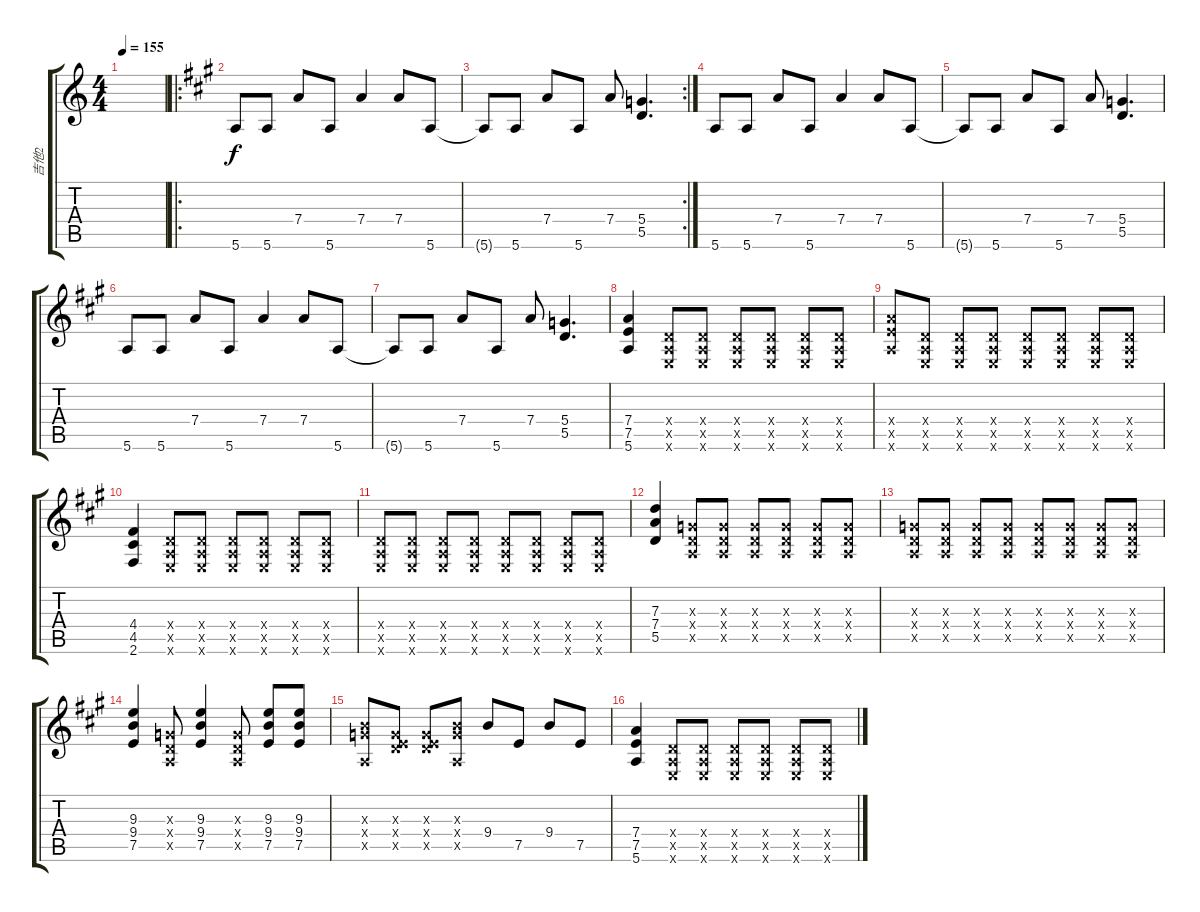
\track ("吉他2" "吉他2") {instrument distortionguitar}
\staff {score tabs}
\tuning (E4 B3 G3 D3 A2 E2) {hide}
\ts (4 4)
\tempo 155
\clef g2
\ks c
|
\ro
\ks a
5.6.8 5.6.8 7.4.8 5.6.8 7.4.4 7.4.8 5.6.8 |
\rc 2
5.6{t}.8 5.6.8 7.4.8 5.6.8 7.4.8 (5.4 5.5).4{d} |
5.6.8 5.6.8 7.4.8 5.6.8 7.4.4 7.4.8 5.6.8 |
5.6{t}.8 5.6.8 7.4.8 5.6.8 7.4.8 (5.4 5.5).4{d} |
5.6.8 5.6.8 7.4.8 5.6.8 7.4.4 7.4.8 5.6.8 |
5.6{t}.8 5.6.8 7.4.8 5.6.8 7.4.8 (5.4 5.5).4{d} |
(7.4 7.5 5.6).4 (0.4{x} 0.5{x} 0.6{x}).8 (0.4{x} 0.5{x} 0.6{x}).8 (0.4{x} 0.5{x} 0.6{x}).8 (0.4{x} 0.5{x} 0.6{x}).8 (0.4{x} 0.5{x} 0.6{x}).8 (0.4{x} 0.5{x} 0.6{x}).8 |
(7.4{x} 7.5{x} 5.6{x}).8 (0.4{x} 0.5{x} 0.6{x}).8 (0.4{x} 0.5{x} 0.6{x}).8 (0.4{x} 0.5{x} 0.6{x}).8 (0.4{x} 0.5{x} 0.6{x}).8 (0.4{x} 0.5{x} 0.6{x}).8 (0.4{x} 0.5{x} 0.6{x}).8 (0.4{x} 0.5{x} 0.6{x}).8 |
(4.4 4.5 2.6).4 (0.4{x} 0.5{x} 0.6{x}).8 (0.4{x} 0.5{x} 0.6{x}).8 (0.4{x} 0.5{x} 0.6{x}).8 (0.4{x} 0.5{x} 0.6{x}).8 (0.4{x} 0.5{x} 0.6{x}).8 (0.4{x} 0.5{x} 0.6{x}).8 |
(0.4{x} 0.5{x} 0.6{x}).8 (0.4{x} 0.5{x} 0.6{x}).8 (0.4{x} 0.5{x} 0.6{x}).8 (0.4{x} 0.5{x} 0.6{x}).8 (0.4{x} 0.5{x} 0.6{x}).8 (0.4{x} 0.5{x} 0.6{x}).8 (0.4{x} 0.5{x} 0.6{x}).8 (0.4{x} 0.5{x} 0.6{x}).8 |
(7.3 7.4 5.5).4 (0.3{x} 0.4{x} 0.5{x}).8 (0.3{x} 0.4{x} 0.5{x}).8 (0.3{x} 0.4{x} 0.5{x}).8 (0.3{x} 0.4{x} 0.5{x}).8 (0.3{x} 0.4{x} 0.5{x}).8 (0.3{x} 0.4{x} 0.5{x}).8 |
(0.3{x} 0.4{x} 0.5{x}).8 (0.3{x} 0.4{x} 0.5{x}).8 (0.3{x} 0.4{x} 0.5{x}).8 (0.3{x} 0.4{x} 0.5{x}).8 (0.3{x} 0.4{x} 0.5{x}).8 (0.3{x} 0.4{x} 0.5{x}).8 (0.3{x} 0.4{x} 0.5{x}).8 (0.3{x} 0.4{x} 0.5{x}).8 |
(9.3 9.4 7.5).4 (0.3{x} 0.4{x} 0.5{x}).8 (9.3 9.4 7.5).4 (0.3{x} 0.4{x} 0.5{x}).8 (9.3 9.4 7.5).8 (9.3 9.4 7.5).8 |
(0.3{x} 9.4{x} 0.5{x}).8 (0.3{x} 0.4{x} 7.5{x}).8 (0.3{x} 0.4{x} 7.5{x}).8 (0.3{x} 9.4{x} 0.5{x}).8 9.4.8 7.5.8 9.4.8 7.5.8 |
(7.4 7.5 5.6).4 (0.4{x} 0.5{x} 0.6{x}).8 (0.4{x} 0.5{x} 0.6{x}).8 (0.4{x} 0.5{x} 0.6{x}).8 (0.4{x} 0.5{x} 0.6{x}).8 (0.4{x} 0.5{x} 0.6{x}).8 (0.4{x} 0.5{x} 0.6{x}).8
